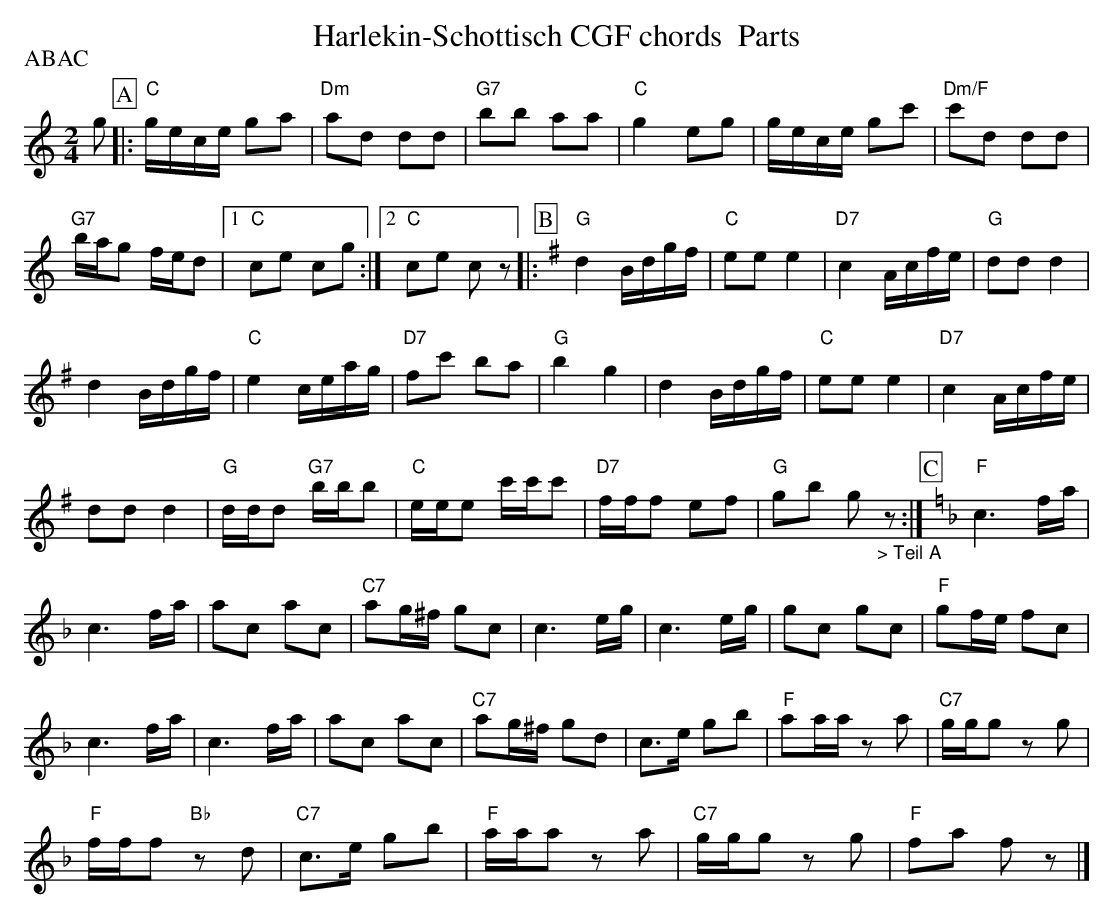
X:1
T: Harlekin-Schottisch CGF chords  Parts
P:ABAC
M:2/4
L:1/16
K:C %%MIDI gchordon
g2 [P:A] |: "C"gece g2a2 | "Dm"a2d2 d2d2 | "G7"b2b2 a2a2 | "C"g4e2g2 | gece g2c'2 | "Dm/F"c'2d2 d2d2 |
"G7"bag2 fed2 |1 "C"c2e2 c2g2 :|2 "C"c2e2 c2z2 |: [P:B] [K:G] "G"d4 Bdgf | "C"e2e2e4 | "D7"c4 Acfe | "G"d2d2d4 |
d4Bdgf | "C"e4 ceag | "D7"f2c'2 b2a2 | "G"b4g4 | d4 Bdgf | "C"e2e2e4 | "D7"c4 Acfe |
d2d2d4 | "G"ddd2 "G7"bbb2 | "C"eee2 c'c'c'2 | "D7"fff2 e2f2 | "G"g2b2 g2"_> Teil A"z2 :| [P:C] [K:F]  "F"c6fa |
c6fa | a2c2 a2c2 | "C7"a2g^f g2c2 | c6eg | c6eg | g2c2 g2c2 | "F"g2fe f2c2 |
c6fa | c6fa |  a2c2 a2c2 | "C7"a2g^f g2d2 | c3e g2b2 | "F"a2aa z2a2 | "C7"ggg2 z2g2 |
"F"fff2 "Bb"z2d2 | "C7"c3e g2b2 | "F"aaa2 z2a2 | "C7"ggg2 z2g2 | "F"f2a2 f2z2 |]
